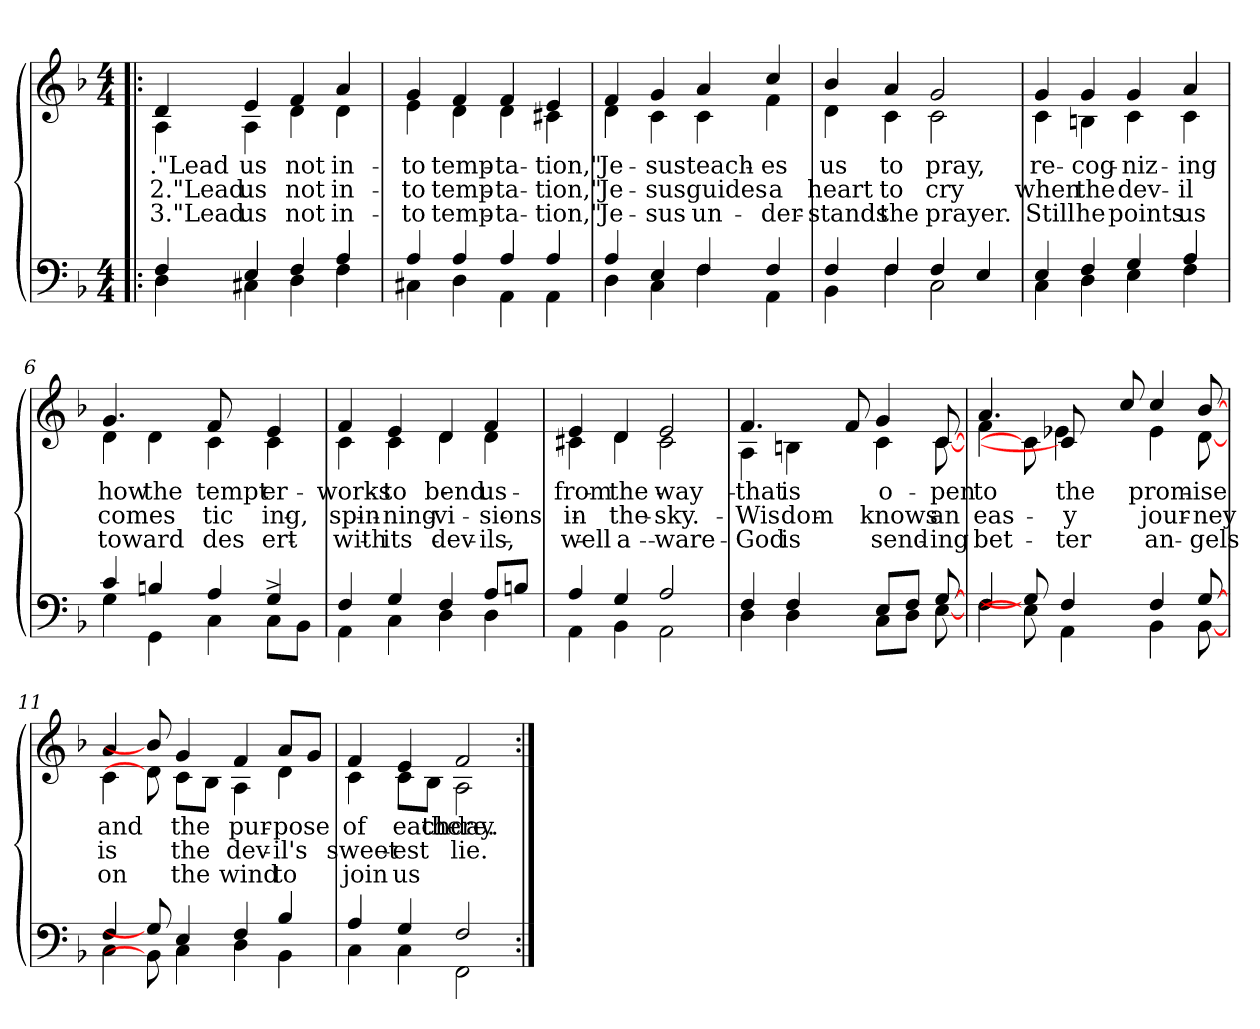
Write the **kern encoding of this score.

**kern	**kern	**text	**text	**text
*part1	*part1	*part1	*part1	*part1
*staff2	*staff1	*staff1	*staff1	*staff1
*clefF4	*clefG2	*	*	*
*k[b-]	*k[b-]	*	*	*
*F:	*F:	*	*	*
*M4/4	*M4/4	*	*	*
=1!|:	=1!|:	=1!|:	=1!|:	=1!|:
*^	*	*	*	*
!	!	!LO:TX:b:t=1	!	!	!
!	!	!	!LO:LY:b	!LO:LY:b	!LO:LY:b
*	*	*^	*	*	*
4F/	4D\	4d/	4A\	."Lead	2."Lead	3."Lead
!	!	!	!	!LO:LY:b	!LO:LY:b	!LO:LY:b
4E/	4C#X\	4e/	4A\	us	us	us
!	!	!	!	!LO:LY:b	!LO:LY:b	!LO:LY:b
4F/	4D\	4f/	4d\	not	not	not
!	!	!	!	!LO:LY:b	!LO:LY:b	!LO:LY:b
4A/	4F\	4a/	4d\	in-	in-	in-
=2	=2	=2	=2	=2	=2	=2
!	!	!	!	!LO:LY:b	!LO:LY:b	!LO:LY:b
4A/	4C#X\	4g/	4e\	-to	-to	-to
!	!	!	!	!LO:LY:b	!LO:LY:b	!LO:LY:b
4A/	4D\	4f/	4d\	temp-	temp-	temp-
!	!	!	!	!LO:LY:b	!LO:LY:b	!LO:LY:b
4A/	4AA\	4f/	4d\	-ta-	-ta-	-ta-
!	!	!	!	!LO:LY:b	!LO:LY:b	!LO:LY:b
4A/	4AA\	4e/	4c#X\	-tion,"	-tion,"	-tion,"
=3	=3	=3	=3	=3	=3	=3
!	!	!	!	!LO:LY:b	!LO:LY:b	!LO:LY:b
4A/	4D\	4f/	4d\	Je-	Je-	Je-
!	!	!	!	!LO:LY:b	!LO:LY:b	!LO:LY:b
4E/	4C\	4g/	4c\	-sus	-sus	-sus
!	!	!	!	!LO:LY:b	!LO:LY:b	!LO:LY:b
4F/	4F\	4a/	4c\	teach-	guides	un-
!	!	!	!	!LO:LY:b	!LO:LY:b	!LO:LY:b
4F/	4AA\	4cc/	4f\	-es	a	-der-
=4	=4	=4	=4	=4	=4	=4
!	!	!	!	!LO:LY:b	!LO:LY:b	!LO:LY:b
4F/	4BB-\	4b-/	4d\	us	heart	-stands
!	!	!	!	!LO:LY:b	!LO:LY:b	!LO:LY:b
4F/	4F\	4a/	4c\	to	to	the
!	!	!	!	!LO:LY:b	!LO:LY:b	!LO:LY:b
4F/	2C\	2g/	2c\	pray,	cry	prayer.
4E/	.	.	.	.	.	.
!!LO:LB:g=z	!!
=5	=5	=5	=5	=5	=5	=5
!	!	!	!	!LO:LY:b:rj	!LO:LY:b:rj	!LO:LY:b:rj
4E/	4C\	4g/	4c\	re-	when	Still
!	!	!	!	!LO:LY:b	!LO:LY:b	!LO:LY:b
4F/	4D\	4g/	4Bn\	-cog-	the	he
!	!	!	!	!LO:LY:b	!LO:LY:b	!LO:LY:b
4G/	4E\	4g/	4c\	-niz-	dev-	points
!	!	!	!	!LO:LY:b	!LO:LY:b	!LO:LY:b
4A/	4F\	4a/	4c\	-ing	-il	us
=6	=6	=6	=6	=6	=6	=6
!	!	!	!	!LO:LY:b	!LO:LY:b	!LO:LY:b
*	*	*^	*^	*	*	*
4G\	4c/	4.g/	4d\	2ryy	2ryy	how	comes	toward
!	!	!	!	!	!	!LO:LY:b	!	!
4Bn/	4GG\	.	4d\	.	.	the	.	.
.	.	2ryy	.	.	.	.	.	.
!	!	!	!	!	!	!	!LO:LY:b:rj	!LO:LY:b:rj
!	!	!	!	!	!	!LO:LY:b	!LO:LY:b	!LO:LY:b
4A/	4C\	.	8f/	4f/	4c\	tempt-	-tic-	des-
.	.	.	4.ryy	.	.	.	.	.
!	!	!	!	!	!	!LO:LY:b	!LO:LY:b	!LO:LY:b
8C^<\L	4G/	.	.	4c\	4e/	-er	-ing,	-ert
8BB-\J	.	8ryy	.	.	.	.	.	.
*	*	*v	*v	*v	*v	*	*	*
=7	=7	=7	=7	=7	=7
!	!	!	!LO:LY:b	!LO:LY:b	!LO:LY:b
*	*	*^	*	*	*
4F/	4AA\	4f/	4c\	works	spin-	with
!	!	!	!	!LO:LY:b	!LO:LY:b	!LO:LY:b
4G/	4C\	4e/	4c\	to	-ning	its
!	!	!	!	!LO:LY:b	!LO:LY:b	!LO:LY:b
4F/	4D\	4d/	4d\	bend	vi-	dev-
!	!	!	!	!LO:LY:b	!LO:LY:b	!LO:LY:b
8A/L	4D\	4f/	4d\	us	-sions	-ils,
8Bn/J	.	.	.	.	.	.
=8	=8	=8	=8	=8	=8	=8
!	!	!	!	!LO:LY:b	!LO:LY:b	!LO:LY:b
4A/	4AA\	4e/	4c#X\	from	in	well
!	!	!	!	!LO:LY:b	!LO:LY:b	!LO:LY:b
4G/	4BB-\	4d/	4d\	the	the	a-
!	!	!	!	!LO:LY:b	!LO:LY:b	!LO:LY:b
2A/	2AA\	2e/	2c#\	way	sky.	-ware
!!LO:LB:g=z	!!
=9	=9	=9	=9	=9	=9	=9
!	!	!	!	!LO:LY:b	!LO:LY:b	!LO:LY:b
4F/	4D\	4.f/	4A\	that	Wis-	God
!	!	!	!	!LO:LY:b	!LO:LY:b	!LO:LY:b
4F/	4D\	.	4Bn\	is	dom	is
.	.	8ryy	.	.	.	.
8ryy	8ryy	8f/	8ryy	.	.	.
!	!	!	!	!LO:LY:b	!LO:LY:b	!LO:LY:b
8E/L	8C\L	4g/	4c\	o-	-knows	send-
8F/J	8D\J	.	.	.	.	.
!	!	!	!	!LO:LY:b	!LO:LY:b	!LO:LY:b
[8G/	[8E\	[8c/	[8c\	-pen	an	-ing
=10	=10	=10	=10	=10	=10	=10
!	!	!	!	!LO:LY:b	!LO:LY:b	!LO:LY:b
4F/	4F\	4.a/	4f\	to	eas-	bet-
8G/]	8E\]	.	8c\]	.	.	.
!	!	!	!	!LO:LY:b	!LO:LY:b	!LO:LY:b
4F/	4AA\	8c/]	4e-X\	the	y	ter
.	.	8ryy	.	.	.	.
8ryy	8ryy	8cc/	8ryy	.	.	.
!	!	!	!	!LO:LY:b	!LO:LY:b	!LO:LY:b
4F/	4BB-\	4cc/	4e-\	prom-	-jour-	-an-
!	!	!	!	!LO:LY:b	!LO:LY:b	!LO:LY:b
[8G/	[8BB-\	[8b-/	[8d\	-ise	-ney	-gels
=11	=11	=11	=11	=11	=11	=11
!	!	!	!	!LO:LY:b	!LO:LY:b	!LO:LY:b
4F/	4C\	4a/	4c\	and	is	on
8G/]	8BB-\]	8b-/]	8d\]	.	.	.
!	!	!	!	!LO:LY:b	!LO:LY:b	!LO:LY:b
4E/	4C\	4g/	8c\L	the	the	the
.	.	.	8B-\J	.	.	.
!	!	!	!	!LO:LY:b	!LO:LY:b	!LO:LY:b
4F/	4D\	4f/	4A\	pur-	dev-	wind
!	!	!	!	!LO:LY:b	!LO:LY:b	!LO:LY:b
4B-/	4BB-\	8a/L	4d\	-pose	-il's	to
.	.	8g/J	.	.	.	.
=12	=12	=12	=12	=12	=12	=12
!	!	!	!	!LO:LY:b	!LO:LY:b	!LO:LY:b
4A/	4C\	4f/	4c\	of	sweet-	join
!	!	!	!	!LO:LY:b	!LO:LY:b	!LO:LY:b
4G/	4C\	4e/	8c\L	each	-est	us
!	!	!	!	!LO:LY:b	!	!
.	.	.	8B-\J	there.	.	.
!	!	!	!	!LO:LY:b	!LO:LY:b	!
2F/	2FF\	2f/	2A\	day.	lie.	.
*v	*v	*	*	*	*	*
*	*v	*v	*	*	*
=:|!	=:|!	=:|!	=:|!	=:|!
*-	*-	*-	*-	*-
